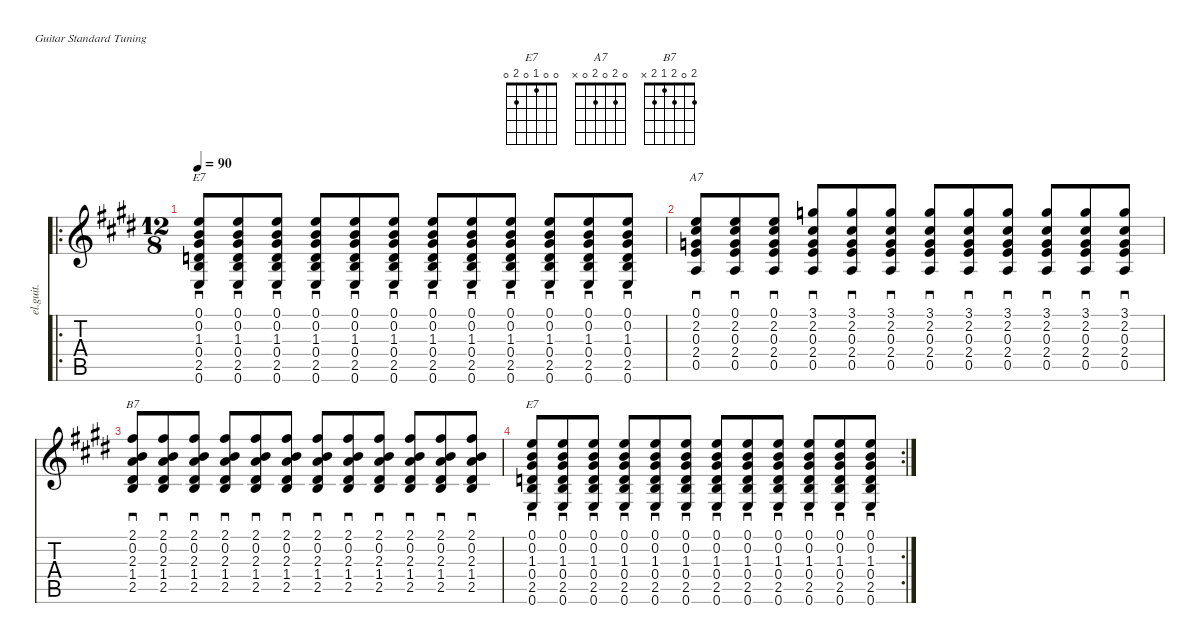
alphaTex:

\defaultSystemsLayout 4
\hideDynamics
\bracketExtendMode nobrackets
\track ("Clean Guitar" "el.guit.") {defaultSystemsLayout 4 instrument electricguitarclean}
\staff {score tabs}
\tuning (E4 B3 G3 D3 A2 E2)
\chord ("E7" 0 0 1 0 2 0) {showfingering false}
\chord ("A7" 0 2 0 2 0 x) {showfingering false}
\chord ("B7" 2 0 2 1 2 x) {showfingering false}
\ro
\ts (12 8)
\beaming (8 3 3 3 3)
\tempo 90
\clef g2
\ks e
(0.6{acc forcenatural} 2.5{acc forcenatural} 0.4{acc forcenatural} 1.3{acc #} 0.2{acc forcenatural} 0.1{acc forcenatural}).8{sd ch "E7" dy mf instrument electricguitarclean beam Up} (0.6{acc forcenatural} 2.5{acc forcenatural} 0.4{acc forcenatural} 1.3{acc #} 0.2{acc forcenatural} 0.1{acc forcenatural}).8{sd beam Up} (0.6{acc forcenatural} 2.5{acc forcenatural} 0.4{acc forcenatural} 1.3{acc #} 0.2{acc forcenatural} 0.1{acc forcenatural}).8{sd beam Up} (0.6{acc forcenatural} 2.5{acc forcenatural} 0.4{acc forcenatural} 1.3{acc #} 0.2{acc forcenatural} 0.1{acc forcenatural}).8{sd beam Up} (0.6{acc forcenatural} 2.5{acc forcenatural} 0.4{acc forcenatural} 1.3{acc #} 0.2{acc forcenatural} 0.1{acc forcenatural}).8{sd beam Up} (0.6{acc forcenatural} 2.5{acc forcenatural} 0.4{acc forcenatural} 1.3{acc #} 0.2{acc forcenatural} 0.1{acc forcenatural}).8{sd beam Up} (0.6{acc forcenatural} 2.5{acc forcenatural} 0.4{acc forcenatural} 1.3{acc #} 0.2{acc forcenatural} 0.1{acc forcenatural}).8{sd beam Up} (0.6{acc forcenatural} 2.5{acc forcenatural} 0.4{acc forcenatural} 1.3{acc #} 0.2{acc forcenatural} 0.1{acc forcenatural}).8{sd beam Up} (0.6{acc forcenatural} 2.5{acc forcenatural} 0.4{acc forcenatural} 1.3{acc #} 0.2{acc forcenatural} 0.1{acc forcenatural}).8{sd beam Up} (0.6{acc forcenatural} 2.5{acc forcenatural} 0.4{acc forcenatural} 1.3{acc #} 0.2{acc forcenatural} 0.1{acc forcenatural}).8{sd beam Up} (0.6{acc forcenatural} 2.5{acc forcenatural} 0.4{acc forcenatural} 1.3{acc #} 0.2{acc forcenatural} 0.1{acc forcenatural}).8{sd beam Up} (0.6{acc forcenatural} 2.5{acc forcenatural} 0.4{acc forcenatural} 1.3{acc #} 0.2{acc forcenatural} 0.1{acc forcenatural}).8{sd beam Up} |
(0.5{acc forcenatural} 2.4{acc forcenatural} 0.3{acc forcenatural} 2.2{acc #} 0.1{acc forcenatural}).8{sd ch "A7" beam Up} (0.5{acc forcenatural} 2.4{acc forcenatural} 0.3{acc forcenatural} 2.2{acc #} 0.1{acc forcenatural}).8{sd beam Up} (0.5{acc forcenatural} 2.4{acc forcenatural} 0.3{acc forcenatural} 2.2{acc #} 0.1{acc forcenatural}).8{sd beam Up} (0.5{acc forcenatural} 2.4{acc forcenatural} 0.3{acc forcenatural} 2.2{acc #} 3.1{acc forcenatural}).8{sd beam Up} (0.5{acc forcenatural} 2.4{acc forcenatural} 0.3{acc forcenatural} 2.2{acc #} 3.1{acc forcenatural}).8{sd beam Up} (0.5{acc forcenatural} 2.4{acc forcenatural} 0.3{acc forcenatural} 2.2{acc #} 3.1{acc forcenatural}).8{sd beam Up} (0.5{acc forcenatural} 2.4{acc forcenatural} 0.3{acc forcenatural} 2.2{acc #} 3.1{acc forcenatural}).8{sd beam Up} (0.5{acc forcenatural} 2.4{acc forcenatural} 0.3{acc forcenatural} 2.2{acc #} 3.1{acc forcenatural}).8{sd beam Up} (0.5{acc forcenatural} 2.4{acc forcenatural} 0.3{acc forcenatural} 2.2{acc #} 3.1{acc forcenatural}).8{sd beam Up} (0.5{acc forcenatural} 2.4{acc forcenatural} 0.3{acc forcenatural} 2.2{acc #} 3.1{acc forcenatural}).8{sd beam Up} (0.5{acc forcenatural} 2.4{acc forcenatural} 0.3{acc forcenatural} 2.2{acc #} 3.1{acc forcenatural}).8{sd beam Up} (0.5{acc forcenatural} 2.4{acc forcenatural} 0.3{acc forcenatural} 2.2{acc #} 3.1{acc forcenatural}).8{sd beam Up} |
(2.5{acc forcenatural} 1.4{acc #} 2.3{acc forcenatural} 0.2{acc forcenatural} 2.1{acc #}).8{sd ch "B7" beam Up} (2.5{acc forcenatural} 1.4{acc #} 2.3{acc forcenatural} 0.2{acc forcenatural} 2.1{acc #}).8{sd beam Up} (2.5{acc forcenatural} 1.4{acc #} 2.3{acc forcenatural} 0.2{acc forcenatural} 2.1{acc #}).8{sd beam Up} (2.5{acc forcenatural} 1.4{acc #} 2.3{acc forcenatural} 0.2{acc forcenatural} 2.1{acc #}).8{sd beam Up} (2.5{acc forcenatural} 1.4{acc #} 2.3{acc forcenatural} 0.2{acc forcenatural} 2.1{acc #}).8{sd beam Up} (2.5{acc forcenatural} 1.4{acc #} 2.3{acc forcenatural} 0.2{acc forcenatural} 2.1{acc #}).8{sd beam Up} (2.5{acc forcenatural} 1.4{acc #} 2.3{acc forcenatural} 0.2{acc forcenatural} 2.1{acc #}).8{sd beam Up} (2.5{acc forcenatural} 1.4{acc #} 2.3{acc forcenatural} 0.2{acc forcenatural} 2.1{acc #}).8{sd beam Up} (2.5{acc forcenatural} 1.4{acc #} 2.3{acc forcenatural} 0.2{acc forcenatural} 2.1{acc #}).8{sd beam Up} (2.5{acc forcenatural} 1.4{acc #} 2.3{acc forcenatural} 0.2{acc forcenatural} 2.1{acc #}).8{sd beam Up} (2.5{acc forcenatural} 1.4{acc #} 2.3{acc forcenatural} 0.2{acc forcenatural} 2.1{acc #}).8{sd beam Up} (2.5{acc forcenatural} 1.4{acc #} 2.3{acc forcenatural} 0.2{acc forcenatural} 2.1{acc #}).8{sd beam Up} |
\rc 2
(0.6{acc forcenatural} 2.5{acc forcenatural} 0.4{acc forcenatural} 1.3{acc #} 0.2{acc forcenatural} 0.1{acc forcenatural}).8{sd ch "E7" beam Up} (0.6{acc forcenatural} 2.5{acc forcenatural} 0.4{acc forcenatural} 1.3{acc #} 0.2{acc forcenatural} 0.1{acc forcenatural}).8{sd beam Up} (0.6{acc forcenatural} 2.5{acc forcenatural} 0.4{acc forcenatural} 1.3{acc #} 0.2{acc forcenatural} 0.1{acc forcenatural}).8{sd beam Up} (0.6{acc forcenatural} 2.5{acc forcenatural} 0.4{acc forcenatural} 1.3{acc #} 0.2{acc forcenatural} 0.1{acc forcenatural}).8{sd beam Up} (0.6{acc forcenatural} 2.5{acc forcenatural} 0.4{acc forcenatural} 1.3{acc #} 0.2{acc forcenatural} 0.1{acc forcenatural}).8{sd beam Up} (0.6{acc forcenatural} 2.5{acc forcenatural} 0.4{acc forcenatural} 1.3{acc #} 0.2{acc forcenatural} 0.1{acc forcenatural}).8{sd beam Up} (0.6{acc forcenatural} 2.5{acc forcenatural} 0.4{acc forcenatural} 1.3{acc #} 0.2{acc forcenatural} 0.1{acc forcenatural}).8{sd beam Up} (0.6{acc forcenatural} 2.5{acc forcenatural} 0.4{acc forcenatural} 1.3{acc #} 0.2{acc forcenatural} 0.1{acc forcenatural}).8{sd beam Up} (0.6{acc forcenatural} 2.5{acc forcenatural} 0.4{acc forcenatural} 1.3{acc #} 0.2{acc forcenatural} 0.1{acc forcenatural}).8{sd beam Up} (0.6{acc forcenatural} 2.5{acc forcenatural} 0.4{acc forcenatural} 1.3{acc #} 0.2{acc forcenatural} 0.1{acc forcenatural}).8{sd beam Up} (0.6{acc forcenatural} 2.5{acc forcenatural} 0.4{acc forcenatural} 1.3{acc #} 0.2{acc forcenatural} 0.1{acc forcenatural}).8{sd beam Up} (0.6{acc forcenatural} 2.5{acc forcenatural} 0.4{acc forcenatural} 1.3{acc #} 0.2{acc forcenatural} 0.1{acc forcenatural}).8{sd beam Up}
